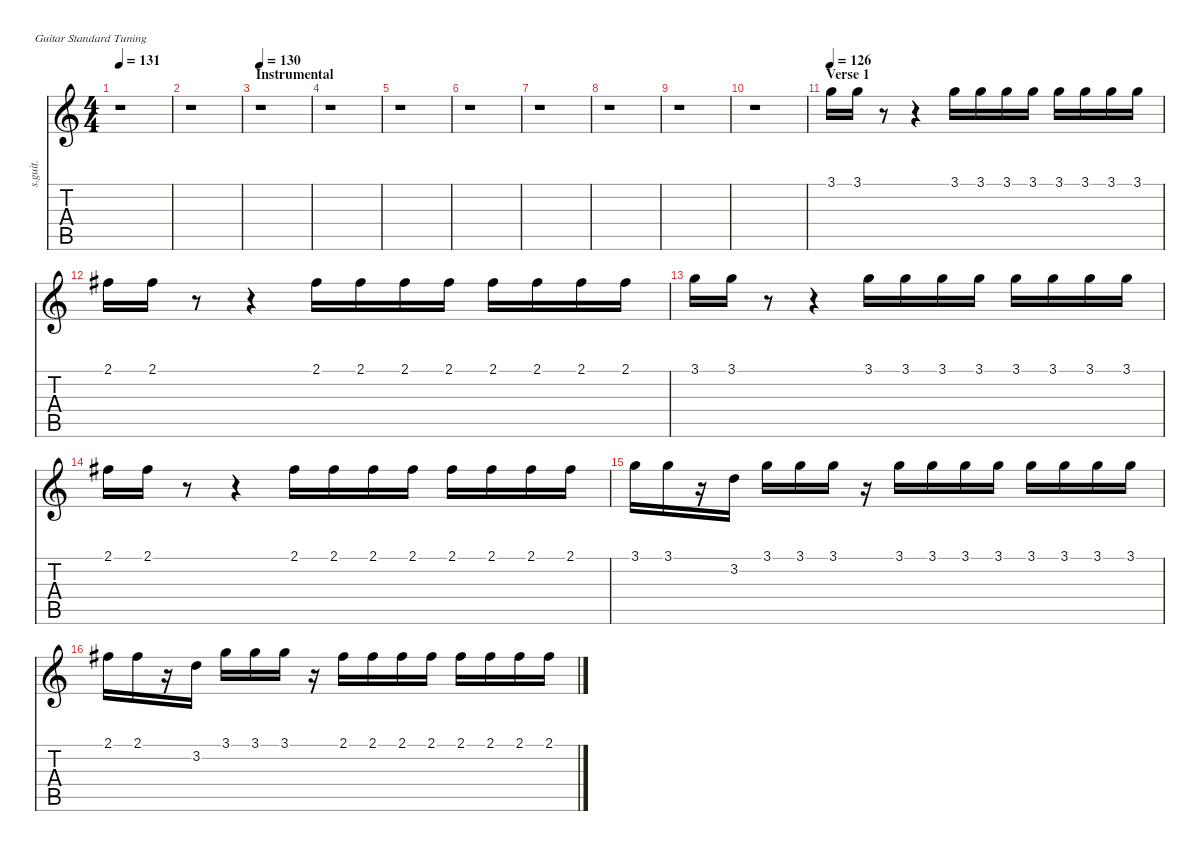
\defaultSystemsLayout 4
\hideDynamics
\bracketExtendMode nobrackets
\track ("Serj Tankian | Vocals" "s.guit.") {instrument violin}
\staff {score tabs}
\tuning (E4 B3 G3 D3 A2 E2)
\displaytranspose 12
\ts (4 4)
\tempo 131
\clef g2
\ks c
r.1{dy ppp} |
r.1 |
\section ("" "Instrumental")
\tempo 130
r.1 |
r.1 |
r.1 |
r.1 |
r.1 |
r.1 |
r.1 |
r.1 |
\section ("" "Verse 1")
\tempo 126
3.1.16{lyrics (0 "") lyrics (1 "") lyrics (2 "") lyrics (3 "") lyrics (4 "") dy f} 3.1.16{lyrics (0 "") lyrics (1 "") lyrics (2 "") lyrics (3 "") lyrics (4 "")} r.8 r.4 3.1.16{lyrics (0 "") lyrics (1 "") lyrics (2 "") lyrics (3 "") lyrics (4 "")} 3.1.16{lyrics (0 "") lyrics (1 "") lyrics (2 "") lyrics (3 "") lyrics (4 "")} 3.1.16{lyrics (0 "") lyrics (1 "") lyrics (2 "") lyrics (3 "") lyrics (4 "")} 3.1.16{lyrics (0 "") lyrics (1 "") lyrics (2 "") lyrics (3 "") lyrics (4 "")} 3.1.16{lyrics (0 "") lyrics (1 "") lyrics (2 "") lyrics (3 "") lyrics (4 "")} 3.1.16{lyrics (0 "") lyrics (1 "") lyrics (2 "") lyrics (3 "") lyrics (4 "")} 3.1.16{lyrics (0 "") lyrics (1 "") lyrics (2 "") lyrics (3 "") lyrics (4 "")} 3.1.16{lyrics (0 "") lyrics (1 "") lyrics (2 "") lyrics (3 "") lyrics (4 "")} |
2.1{acc #}.16{lyrics (0 "") lyrics (1 "") lyrics (2 "") lyrics (3 "") lyrics (4 "")} 2.1{acc #}.16{lyrics (0 "") lyrics (1 "") lyrics (2 "") lyrics (3 "") lyrics (4 "")} r.8 r.4 2.1{acc #}.16{lyrics (0 "") lyrics (1 "") lyrics (2 "") lyrics (3 "") lyrics (4 "")} 2.1{acc #}.16{lyrics (0 "") lyrics (1 "") lyrics (2 "") lyrics (3 "") lyrics (4 "")} 2.1{acc #}.16{lyrics (0 "") lyrics (1 "") lyrics (2 "") lyrics (3 "") lyrics (4 "")} 2.1{acc #}.16{lyrics (0 "") lyrics (1 "") lyrics (2 "") lyrics (3 "") lyrics (4 "")} 2.1{acc #}.16{lyrics (0 "") lyrics (1 "") lyrics (2 "") lyrics (3 "") lyrics (4 "")} 2.1{acc #}.16{lyrics (0 "") lyrics (1 "") lyrics (2 "") lyrics (3 "") lyrics (4 "")} 2.1{acc #}.16{lyrics (0 "") lyrics (1 "") lyrics (2 "") lyrics (3 "") lyrics (4 "")} 2.1{acc #}.16{lyrics (0 "") lyrics (1 "") lyrics (2 "") lyrics (3 "") lyrics (4 "")} |
3.1.16{lyrics (0 "") lyrics (1 "") lyrics (2 "") lyrics (3 "") lyrics (4 "")} 3.1.16{lyrics (0 "") lyrics (1 "") lyrics (2 "") lyrics (3 "") lyrics (4 "")} r.8 r.4 3.1.16{lyrics (0 "") lyrics (1 "") lyrics (2 "") lyrics (3 "") lyrics (4 "")} 3.1.16{lyrics (0 "") lyrics (1 "") lyrics (2 "") lyrics (3 "") lyrics (4 "")} 3.1.16{lyrics (0 "") lyrics (1 "") lyrics (2 "") lyrics (3 "") lyrics (4 "")} 3.1.16{lyrics (0 "") lyrics (1 "") lyrics (2 "") lyrics (3 "") lyrics (4 "")} 3.1.16{lyrics (0 "") lyrics (1 "") lyrics (2 "") lyrics (3 "") lyrics (4 "")} 3.1.16{lyrics (0 "") lyrics (1 "") lyrics (2 "") lyrics (3 "") lyrics (4 "")} 3.1.16{lyrics (0 "") lyrics (1 "") lyrics (2 "") lyrics (3 "") lyrics (4 "")} 3.1.16{lyrics (0 "") lyrics (1 "") lyrics (2 "") lyrics (3 "") lyrics (4 "")} |
2.1{acc #}.16{lyrics (0 "") lyrics (1 "") lyrics (2 "") lyrics (3 "") lyrics (4 "")} 2.1{acc #}.16{lyrics (0 "") lyrics (1 "") lyrics (2 "") lyrics (3 "") lyrics (4 "")} r.8 r.4 2.1{acc #}.16{lyrics (0 "") lyrics (1 "") lyrics (2 "") lyrics (3 "") lyrics (4 "")} 2.1{acc #}.16{lyrics (0 "") lyrics (1 "") lyrics (2 "") lyrics (3 "") lyrics (4 "")} 2.1{acc #}.16{lyrics (0 "") lyrics (1 "") lyrics (2 "") lyrics (3 "") lyrics (4 "")} 2.1{acc #}.16{lyrics (0 "") lyrics (1 "") lyrics (2 "") lyrics (3 "") lyrics (4 "")} 2.1{acc #}.16{lyrics (0 "") lyrics (1 "") lyrics (2 "") lyrics (3 "") lyrics (4 "")} 2.1{acc #}.16{lyrics (0 "") lyrics (1 "") lyrics (2 "") lyrics (3 "") lyrics (4 "")} 2.1{acc #}.16{lyrics (0 "") lyrics (1 "") lyrics (2 "") lyrics (3 "") lyrics (4 "")} 2.1{acc #}.16{lyrics (0 "") lyrics (1 "") lyrics (2 "") lyrics (3 "") lyrics (4 "")} |
3.1.16{lyrics (0 "") lyrics (1 "") lyrics (2 "") lyrics (3 "") lyrics (4 "")} 3.1.16{lyrics (0 "") lyrics (1 "") lyrics (2 "") lyrics (3 "") lyrics (4 "")} r.16 3.2.16{lyrics (0 "") lyrics (1 "") lyrics (2 "") lyrics (3 "") lyrics (4 "")} 3.1.16{lyrics (0 "") lyrics (1 "") lyrics (2 "") lyrics (3 "") lyrics (4 "")} 3.1.16{lyrics (0 "") lyrics (1 "") lyrics (2 "") lyrics (3 "") lyrics (4 "")} 3.1.16{lyrics (0 "") lyrics (1 "") lyrics (2 "") lyrics (3 "") lyrics (4 "")} r.16 3.1.16{lyrics (0 "") lyrics (1 "") lyrics (2 "") lyrics (3 "") lyrics (4 "")} 3.1.16{lyrics (0 "") lyrics (1 "") lyrics (2 "") lyrics (3 "") lyrics (4 "")} 3.1.16{lyrics (0 "") lyrics (1 "") lyrics (2 "") lyrics (3 "") lyrics (4 "")} 3.1.16{lyrics (0 "") lyrics (1 "") lyrics (2 "") lyrics (3 "") lyrics (4 "")} 3.1.16{lyrics (0 "") lyrics (1 "") lyrics (2 "") lyrics (3 "") lyrics (4 "")} 3.1.16{lyrics (0 "") lyrics (1 "") lyrics (2 "") lyrics (3 "") lyrics (4 "")} 3.1.16{lyrics (0 "") lyrics (1 "") lyrics (2 "") lyrics (3 "") lyrics (4 "")} 3.1.16{lyrics (0 "") lyrics (1 "") lyrics (2 "") lyrics (3 "") lyrics (4 "")} |
2.1{acc #}.16{lyrics (0 "") lyrics (1 "") lyrics (2 "") lyrics (3 "") lyrics (4 "")} 2.1{acc #}.16{lyrics (0 "") lyrics (1 "") lyrics (2 "") lyrics (3 "") lyrics (4 "")} r.16 3.2.16{lyrics (0 "") lyrics (1 "") lyrics (2 "") lyrics (3 "") lyrics (4 "")} 3.1.16{lyrics (0 "") lyrics (1 "") lyrics (2 "") lyrics (3 "") lyrics (4 "")} 3.1.16{lyrics (0 "") lyrics (1 "") lyrics (2 "") lyrics (3 "") lyrics (4 "")} 3.1.16{lyrics (0 "") lyrics (1 "") lyrics (2 "") lyrics (3 "") lyrics (4 "")} r.16 2.1{acc #}.16{lyrics (0 "") lyrics (1 "") lyrics (2 "") lyrics (3 "") lyrics (4 "")} 2.1{acc #}.16{lyrics (0 "") lyrics (1 "") lyrics (2 "") lyrics (3 "") lyrics (4 "")} 2.1{acc #}.16{lyrics (0 "") lyrics (1 "") lyrics (2 "") lyrics (3 "") lyrics (4 "")} 2.1{acc #}.16{lyrics (0 "") lyrics (1 "") lyrics (2 "") lyrics (3 "") lyrics (4 "")} 2.1{acc #}.16{lyrics (0 "") lyrics (1 "") lyrics (2 "") lyrics (3 "") lyrics (4 "")} 2.1{acc #}.16{lyrics (0 "") lyrics (1 "") lyrics (2 "") lyrics (3 "") lyrics (4 "")} 2.1{acc #}.16{lyrics (0 "") lyrics (1 "") lyrics (2 "") lyrics (3 "") lyrics (4 "")} 2.1{acc #}.16{lyrics (0 "") lyrics (1 "") lyrics (2 "") lyrics (3 "") lyrics (4 "")}
